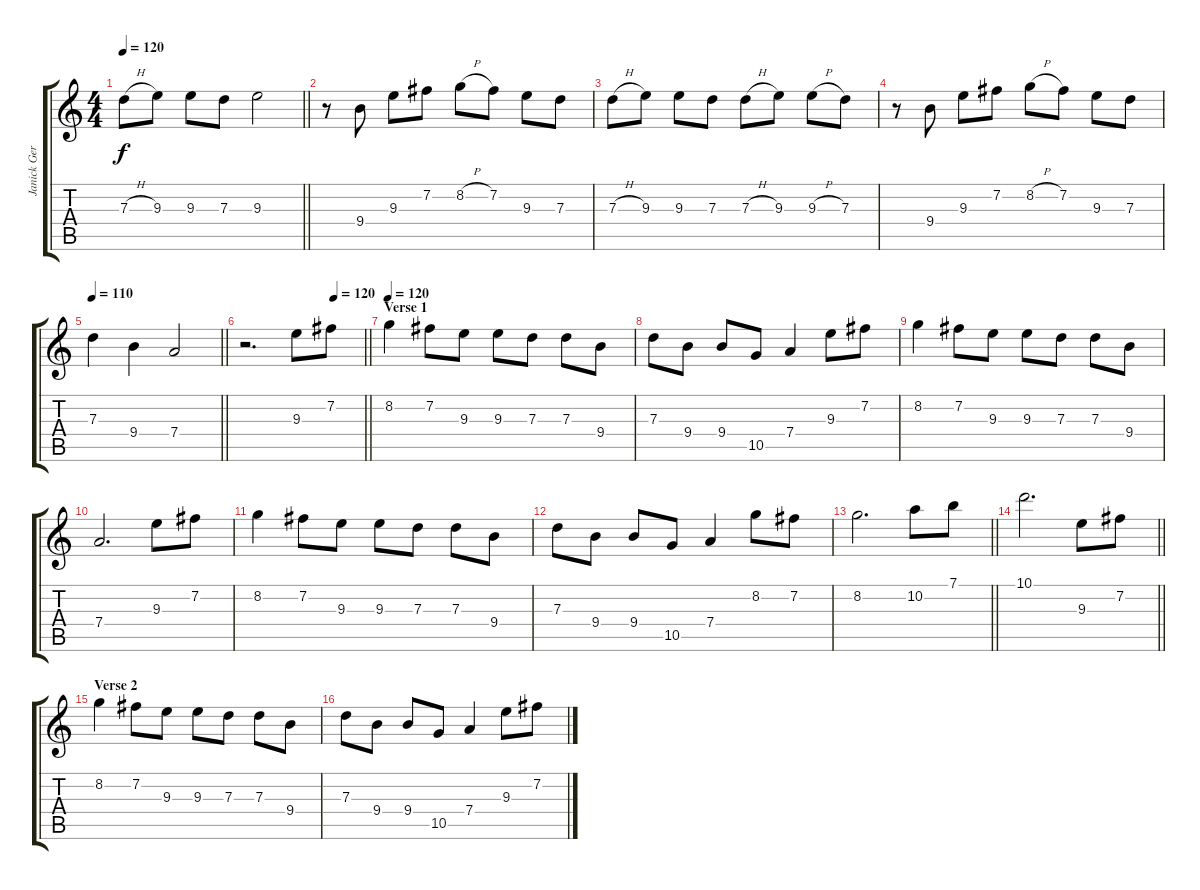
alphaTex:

\track ("Janick Gers" "Janick Ger") {instrument overdrivenguitar}
\staff {score tabs}
\tuning (E4 B3 G3 D3 A2 E2) {hide}
\ts (4 4)
\tempo 120
\clef g2
\barLineRight lightlight
\ks c
7.3{h}.8{dy f} 9.3.8 9.3.8 7.3.8 9.3.2 |
r.8 9.4.8 9.3.8 7.2.8 8.2{h}.8 7.2.8 9.3.8 7.3.8 |
7.3{h}.8 9.3.8 9.3.8 7.3.8 7.3{h}.8 9.3.8 9.3{h}.8 7.3.8 |
r.8 9.4.8 9.3.8 7.2.8 8.2{h}.8 7.2.8 9.3.8 7.3.8 |
\tempo 110
\barLineRight lightlight
7.3.4 9.4.4 7.4.2 |
\tempo (120 0.75)
\barLineRight lightlight
r.2{d} 9.3.8{volume 13 instrument overdrivenguitar} 7.2.8 |
\section ("" "Verse 1")
\tempo 120
8.2.4 7.2.8 9.3.8 9.3.8 7.3.8 7.3.8 9.4.8 |
7.3.8 9.4.8 9.4.8 10.5.8 7.4.4 9.3.8 7.2.8 |
8.2.4 7.2.8 9.3.8 9.3.8 7.3.8 7.3.8 9.4.8 |
7.4.2{d} 9.3.8 7.2.8 |
8.2.4 7.2.8 9.3.8 9.3.8 7.3.8 7.3.8 9.4.8 |
7.3.8 9.4.8 9.4.8 10.5.8 7.4.4 8.2.8 7.2.8 |
\barLineRight lightlight
8.2.2{d} 10.2.8 7.1.8 |
\barLineRight lightlight
10.1.2{d} 9.3.8 7.2.8 |
\section ("" "Verse 2")
8.2.4 7.2.8 9.3.8 9.3.8 7.3.8 7.3.8 9.4.8 |
7.3.8 9.4.8 9.4.8 10.5.8 7.4.4 9.3.8 7.2.8
